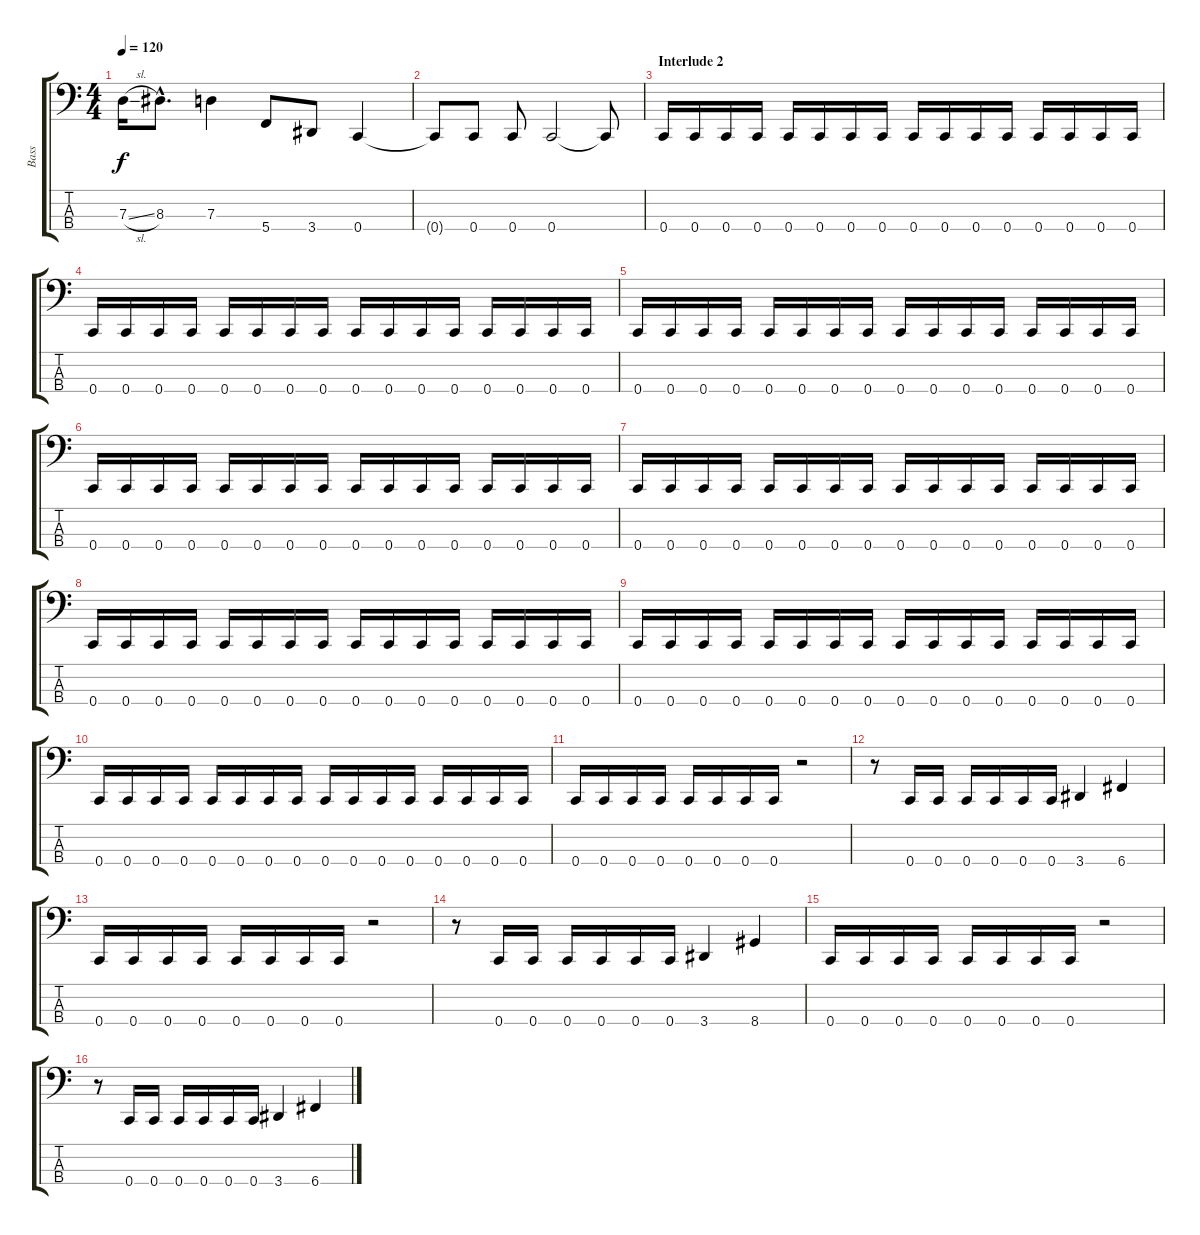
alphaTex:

\track ("Bass" "Bass") {instrument electricbassfinger}
\staff {score tabs}
\tuning (F2 C2 G1 C1) {hide}
\ts (4 4)
\tempo 120
\clef f4
\ks c
7.3{sl}.16{dy f} 8.3{hac}.8{d} 7.3.4 5.4.8 3.4.8 0.4.4 |
0.4{t}.8 0.4.8 0.4.8 0.4.2 0.4{t}.8 |
\section ("" "Interlude 2")
0.4.16 0.4.16 0.4.16 0.4.16 0.4.16 0.4.16 0.4.16 0.4.16 0.4.16 0.4.16 0.4.16 0.4.16 0.4.16 0.4.16 0.4.16 0.4.16 |
0.4.16 0.4.16 0.4.16 0.4.16 0.4.16 0.4.16 0.4.16 0.4.16 0.4.16 0.4.16 0.4.16 0.4.16 0.4.16 0.4.16 0.4.16 0.4.16 |
0.4.16 0.4.16 0.4.16 0.4.16 0.4.16 0.4.16 0.4.16 0.4.16 0.4.16 0.4.16 0.4.16 0.4.16 0.4.16 0.4.16 0.4.16 0.4.16 |
0.4.16 0.4.16 0.4.16 0.4.16 0.4.16 0.4.16 0.4.16 0.4.16 0.4.16 0.4.16 0.4.16 0.4.16 0.4.16 0.4.16 0.4.16 0.4.16 |
0.4.16 0.4.16 0.4.16 0.4.16 0.4.16 0.4.16 0.4.16 0.4.16 0.4.16 0.4.16 0.4.16 0.4.16 0.4.16 0.4.16 0.4.16 0.4.16 |
0.4.16 0.4.16 0.4.16 0.4.16 0.4.16 0.4.16 0.4.16 0.4.16 0.4.16 0.4.16 0.4.16 0.4.16 0.4.16 0.4.16 0.4.16 0.4.16 |
0.4.16 0.4.16 0.4.16 0.4.16 0.4.16 0.4.16 0.4.16 0.4.16 0.4.16 0.4.16 0.4.16 0.4.16 0.4.16 0.4.16 0.4.16 0.4.16 |
0.4.16 0.4.16 0.4.16 0.4.16 0.4.16 0.4.16 0.4.16 0.4.16 0.4.16 0.4.16 0.4.16 0.4.16 0.4.16 0.4.16 0.4.16 0.4.16 |
0.4.16 0.4.16 0.4.16 0.4.16 0.4.16 0.4.16 0.4.16 0.4.16 r.2 |
r.8 0.4.16 0.4.16 0.4.16 0.4.16 0.4.16 0.4.16 3.4.4 6.4.4 |
0.4.16 0.4.16 0.4.16 0.4.16 0.4.16 0.4.16 0.4.16 0.4.16 r.2 |
r.8 0.4.16 0.4.16 0.4.16 0.4.16 0.4.16 0.4.16 3.4.4 8.4.4 |
0.4.16 0.4.16 0.4.16 0.4.16 0.4.16 0.4.16 0.4.16 0.4.16 r.2 |
r.8 0.4.16 0.4.16 0.4.16 0.4.16 0.4.16 0.4.16 3.4.4 6.4.4
